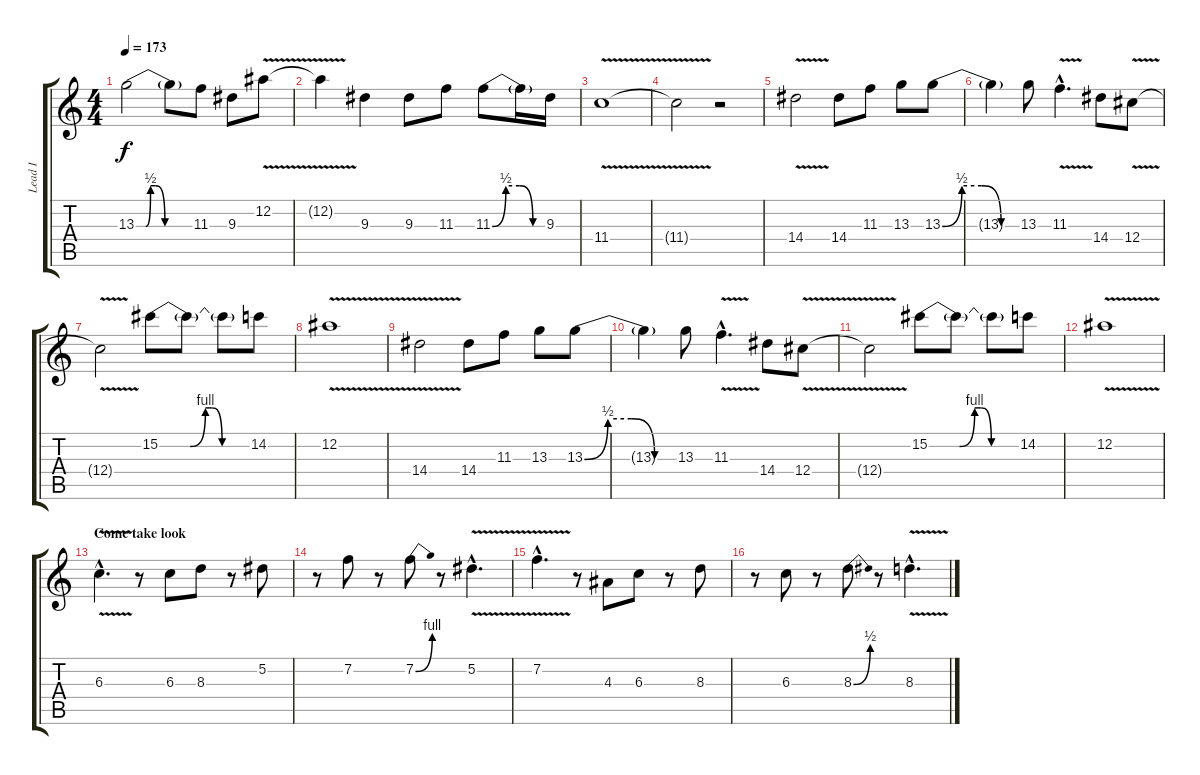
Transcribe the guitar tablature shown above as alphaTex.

\track ("Lead I" "Lead I") {instrument distortionguitar}
\staff {score tabs}
\tuning (Eb4 Bb3 Gb3 Db3 Ab2 Eb2) {hide}
\ts (4 4)
\tempo 173
\clef g2
\ks c
13.3{be (custom 0 0 10 0 15 2 20 2 30 0 60 0)}.2{dy f} 13.3{t}.8 11.3.8 9.3.8 12.2{v}.8 |
12.2{t}.4 9.3.4 9.3.8 11.3.8 11.3{be (custom 0 0 15 2 30 2 45 0 60 0)}.8 11.3{t}.16 9.3.16 |
11.4{v}.1 |
11.4{t}.2 r.2 |
\section ("" "")
14.4{v}.2 14.4.8 11.3.8 13.3.8 13.3{be (custom 0 0 15 2 30 2 45 0 60 0)}.8 |
13.3{t}.4 13.3.8 11.3{v hac}.4{d} 14.4.8 12.4{v}.8 |
12.4{t}.2 15.2{be (custom 0 0 20 0 30 4 34 4 41 0 60 0)}.8 15.2{t}.8 15.2{t}.8 14.2.8 |
12.2{v}.1 |
14.4{v}.2 14.4.8 11.3.8 13.3.8 13.3{be (custom 0 0 15 2 30 2 45 0 60 0)}.8 |
13.3{t}.4 13.3.8 11.3{v hac}.4{d} 14.4.8 12.4{v}.8 |
12.4{t}.2 15.2{be (custom 0 0 20 0 30 4 34 4 41 0 60 0)}.8 15.2{t}.8 15.2{t}.8 14.2.8 |
12.2{v}.1 |
\section ("" "Come take look")
6.3{v hac}.4{d} r.8 6.3.8 8.3.8 r.8 5.2.8 |
r.8 7.2.8 r.8 7.2{be (bend 0 0 60 4)}.8 r.8 5.2{v hac}.4{d} |
7.2{v hac}.4{d} r.8 4.3.8 6.3.8 r.8 8.3.8 |
r.8 6.3.8 r.8 8.3{be (bend 0 0 60 2)}.8 r.8 8.3{v hac}.4{d}
